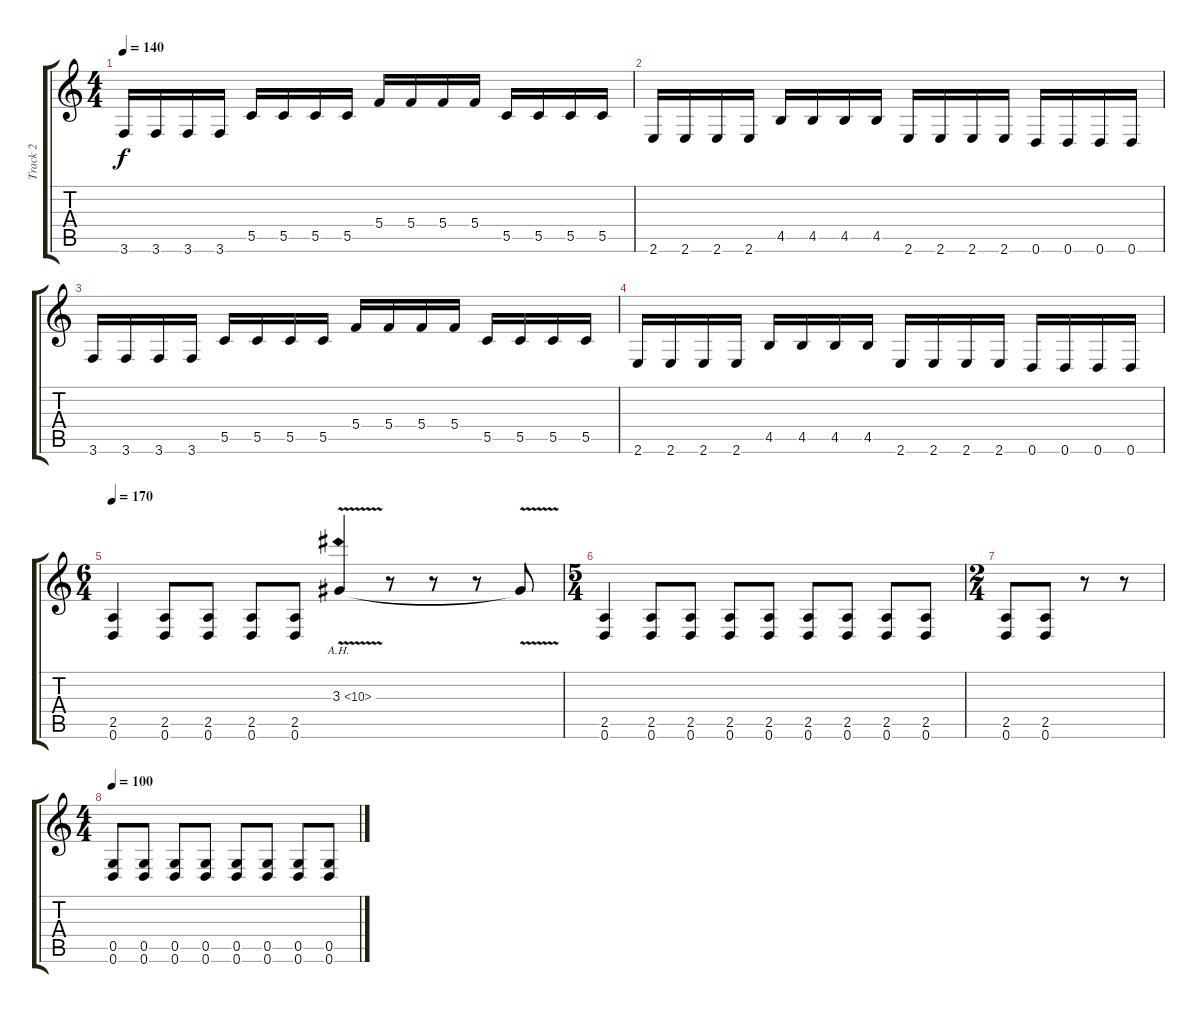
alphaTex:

\track ("Track 2" "Track 2") {instrument distortionguitar}
\staff {score tabs}
\tuning (D4 A3 F3 C3 G2 D2) {hide}
\ts (4 4)
\tempo 140
\clef g2
\ks c
3.6.16{dy f} 3.6.16 3.6.16 3.6.16 5.5.16 5.5.16 5.5.16 5.5.16 5.4.16 5.4.16 5.4.16 5.4.16 5.5.16 5.5.16 5.5.16 5.5.16 |
2.6.16 2.6.16 2.6.16 2.6.16 4.5.16 4.5.16 4.5.16 4.5.16 2.6.16 2.6.16 2.6.16 2.6.16 0.6.16 0.6.16 0.6.16 0.6.16 |
3.6.16 3.6.16 3.6.16 3.6.16 5.5.16 5.5.16 5.5.16 5.5.16 5.4.16 5.4.16 5.4.16 5.4.16 5.5.16 5.5.16 5.5.16 5.5.16 |
2.6.16 2.6.16 2.6.16 2.6.16 4.5.16 4.5.16 4.5.16 4.5.16 2.6.16 2.6.16 2.6.16 2.6.16 0.6.16 0.6.16 0.6.16 0.6.16 |
\ts (6 4)
\tempo 170
(2.5 0.6).4 (2.5 0.6).8 (2.5 0.6).8 (2.5 0.6).8 (2.5 0.6).8 3.3{ah 7 v}.4 r.8 r.8 r.8 3.3{t}.8 |
\ts (5 4)
(2.5 0.6).4 (2.5 0.6).8 (2.5 0.6).8 (2.5 0.6).8 (2.5 0.6).8 (2.5 0.6).8 (2.5 0.6).8 (2.5 0.6).8 (2.5 0.6).8 |
\ts (2 4)
(2.5 0.6).8 (2.5 0.6).8 r.8 r.8 |
\ts (4 4)
\tempo 100
(0.5 0.6).8 (0.5 0.6).8 (0.5 0.6).8 (0.5 0.6).8 (0.5 0.6).8 (0.5 0.6).8 (0.5 0.6).8 (0.5 0.6).8
